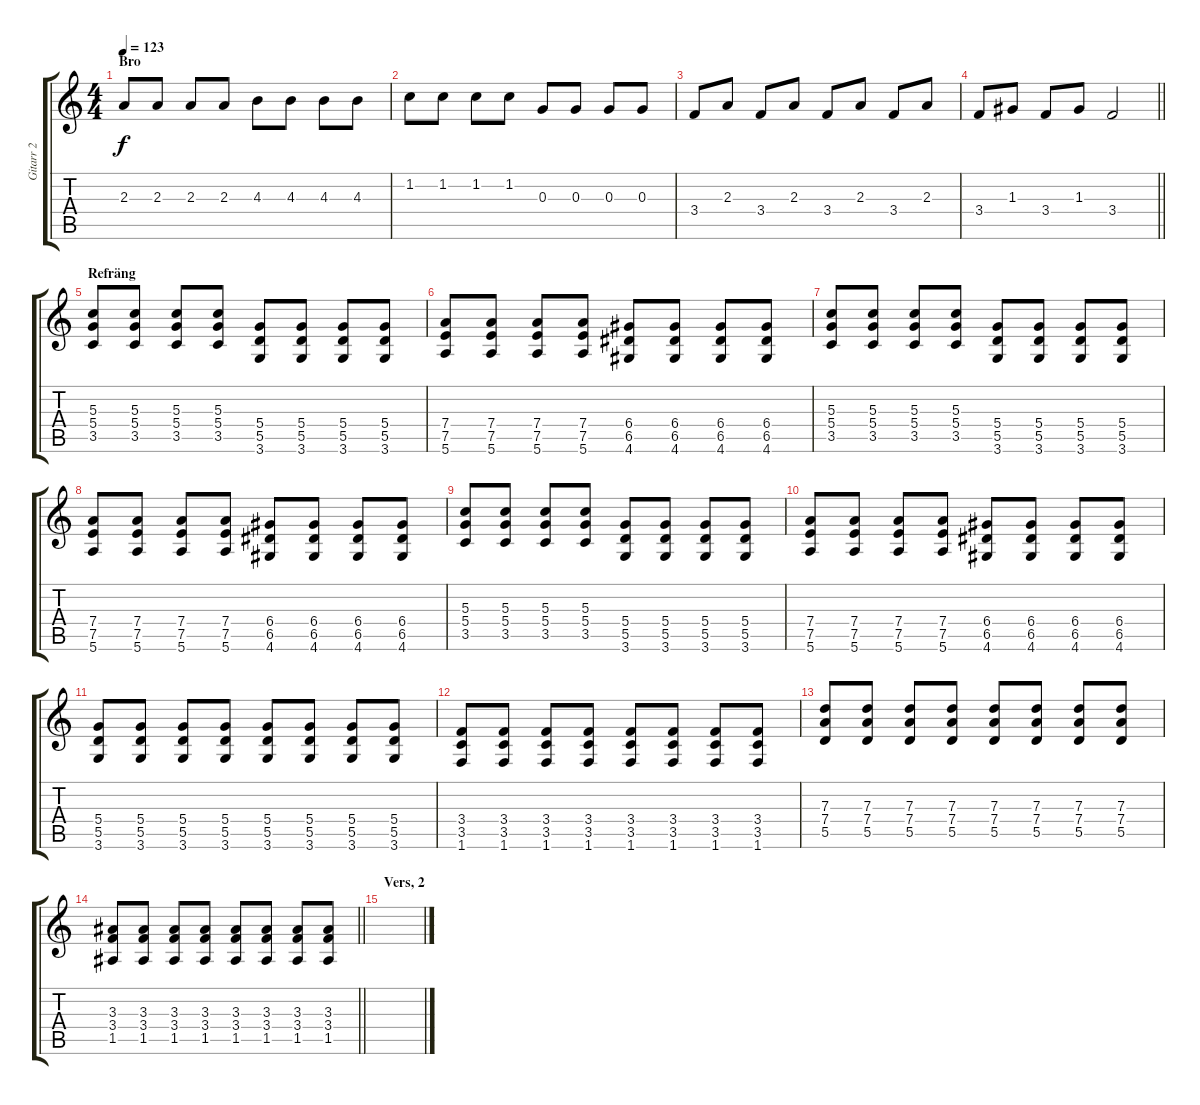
\track ("Gitarr 2" "Gitarr 2") {instrument overdrivenguitar}
\staff {score tabs}
\tuning (E4 B3 G3 D3 A2 E2) {hide}
\ts (4 4)
\section ("" "Bro")
\tempo 123
\clef g2
\ks c
2.3.8{dy f} 2.3.8 2.3.8 2.3.8 4.3.8 4.3.8 4.3.8 4.3.8 |
1.2.8 1.2.8 1.2.8 1.2.8 0.3.8 0.3.8 0.3.8 0.3.8 |
3.4.8 2.3.8 3.4.8 2.3.8 3.4.8 2.3.8 3.4.8 2.3.8 |
\barLineRight lightlight
3.4.8 1.3.8 3.4.8 1.3.8 3.4.2 |
\section ("" "Refräng")
(5.3 5.4 3.5).8 (5.3 5.4 3.5).8 (5.3 5.4 3.5).8 (5.3 5.4 3.5).8 (5.4 5.5 3.6).8 (5.4 5.5 3.6).8 (5.4 5.5 3.6).8 (5.4 5.5 3.6).8 |
(7.4 7.5 5.6).8 (7.4 7.5 5.6).8 (7.4 7.5 5.6).8 (7.4 7.5 5.6).8 (6.4 6.5 4.6).8 (6.4 6.5 4.6).8 (6.4 6.5 4.6).8 (6.4 6.5 4.6).8 |
(5.3 5.4 3.5).8 (5.3 5.4 3.5).8 (5.3 5.4 3.5).8 (5.3 5.4 3.5).8 (5.4 5.5 3.6).8 (5.4 5.5 3.6).8 (5.4 5.5 3.6).8 (5.4 5.5 3.6).8 |
(7.4 7.5 5.6).8 (7.4 7.5 5.6).8 (7.4 7.5 5.6).8 (7.4 7.5 5.6).8 (6.4 6.5 4.6).8 (6.4 6.5 4.6).8 (6.4 6.5 4.6).8 (6.4 6.5 4.6).8 |
(5.3 5.4 3.5).8 (5.3 5.4 3.5).8 (5.3 5.4 3.5).8 (5.3 5.4 3.5).8 (5.4 5.5 3.6).8 (5.4 5.5 3.6).8 (5.4 5.5 3.6).8 (5.4 5.5 3.6).8 |
(7.4 7.5 5.6).8 (7.4 7.5 5.6).8 (7.4 7.5 5.6).8 (7.4 7.5 5.6).8 (6.4 6.5 4.6).8 (6.4 6.5 4.6).8 (6.4 6.5 4.6).8 (6.4 6.5 4.6).8 |
(5.4 5.5 3.6).8 (5.4 5.5 3.6).8 (5.4 5.5 3.6).8 (5.4 5.5 3.6).8 (5.4 5.5 3.6).8 (5.4 5.5 3.6).8 (5.4 5.5 3.6).8 (5.4 5.5 3.6).8 |
(3.4 3.5 1.6).8 (3.4 3.5 1.6).8 (3.4 3.5 1.6).8 (3.4 3.5 1.6).8 (3.4 3.5 1.6).8 (3.4 3.5 1.6).8 (3.4 3.5 1.6).8 (3.4 3.5 1.6).8 |
(7.3 7.4 5.5).8 (7.3 7.4 5.5).8 (7.3 7.4 5.5).8 (7.3 7.4 5.5).8 (7.3 7.4 5.5).8 (7.3 7.4 5.5).8 (7.3 7.4 5.5).8 (7.3 7.4 5.5).8 |
\barLineRight lightlight
(3.3 3.4 1.5).8 (3.3 3.4 1.5).8 (3.3 3.4 1.5).8 (3.3 3.4 1.5).8 (3.3 3.4 1.5).8 (3.3 3.4 1.5).8 (3.3 3.4 1.5).8 (3.3 3.4 1.5).8 |
\section ("" "Vers, 2")
